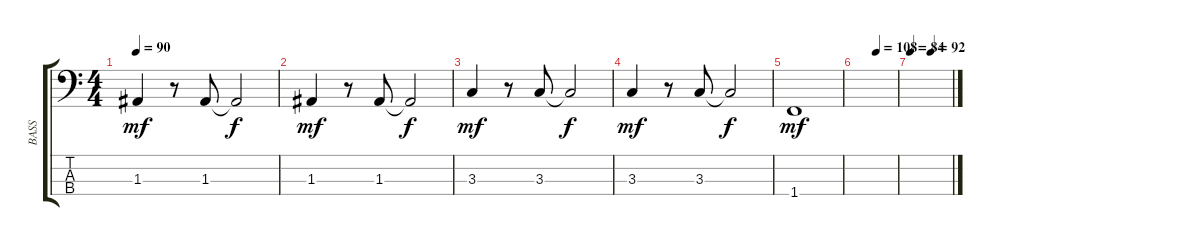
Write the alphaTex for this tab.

\track ("BASS" "BASS") {instrument electricbassfinger}
\staff {score tabs}
\tuning (G2 D2 A1 E1) {hide}
\ts (4 4)
\tempo 90
\clef f4
\ks c
1.3.4{dy mf} r.8 1.3.8 1.3{t}.2{dy f} |
1.3.4{dy mf} r.8 1.3.8 1.3{t}.2{dy f} |
3.3.4{dy mf} r.8 3.3.8 3.3{t}.2{dy f} |
3.3.4{dy mf} r.8 3.3.8 3.3{t}.2{dy f} |
1.4.1{dy mf} |
\tempo (108 0.5)
|
\tempo 84
\tempo (92 0.5)
